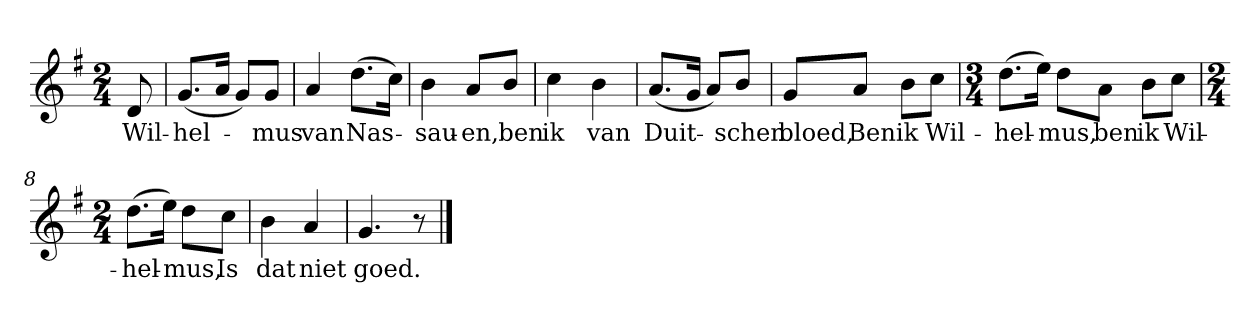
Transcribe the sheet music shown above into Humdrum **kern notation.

**kern	**text
*part1	*part1
*staff1	*staff1
*clefG2	*
*k[f#]	*
*G:	*
*M2/4	*
*MM120	*
=	=
8d	Wil-
=1	=1
(8.g/L	-hel-
16a/Jk	.
8g/L)	.
8g/J	-mus
=2	=2
4a	van
(8.dd\L	Nas-
16cc\Jk)	.
=3	=3
4b	-sau-
8a/L	-en,
8b/J	ben
=4	=4
4cc	ik
4b	van
=5	=5
(8.a/L	Duit-
16g/Jk	.
8a/L)	.
8b/J	-schen
=6	=6
8g/L	bloed,
8a/J	Ben
8b\L	ik
8cc\J	Wil-
=7	=7
*M3/4	*
(8.dd\L	-hel-
16ee\Jk)	.
8dd\L	-mus,
8a\J	ben
8b\L	ik
8cc\J	Wil-
=8	=8
*M2/4	*
(8.dd\L	-hel-
16ee\Jk)	.
8dd\L	-mus,
8cc\J	Is
=9	=9
4b	dat
4a	niet
=10	=10
4.g	goed.
8r	.
==	==
*-	*-
